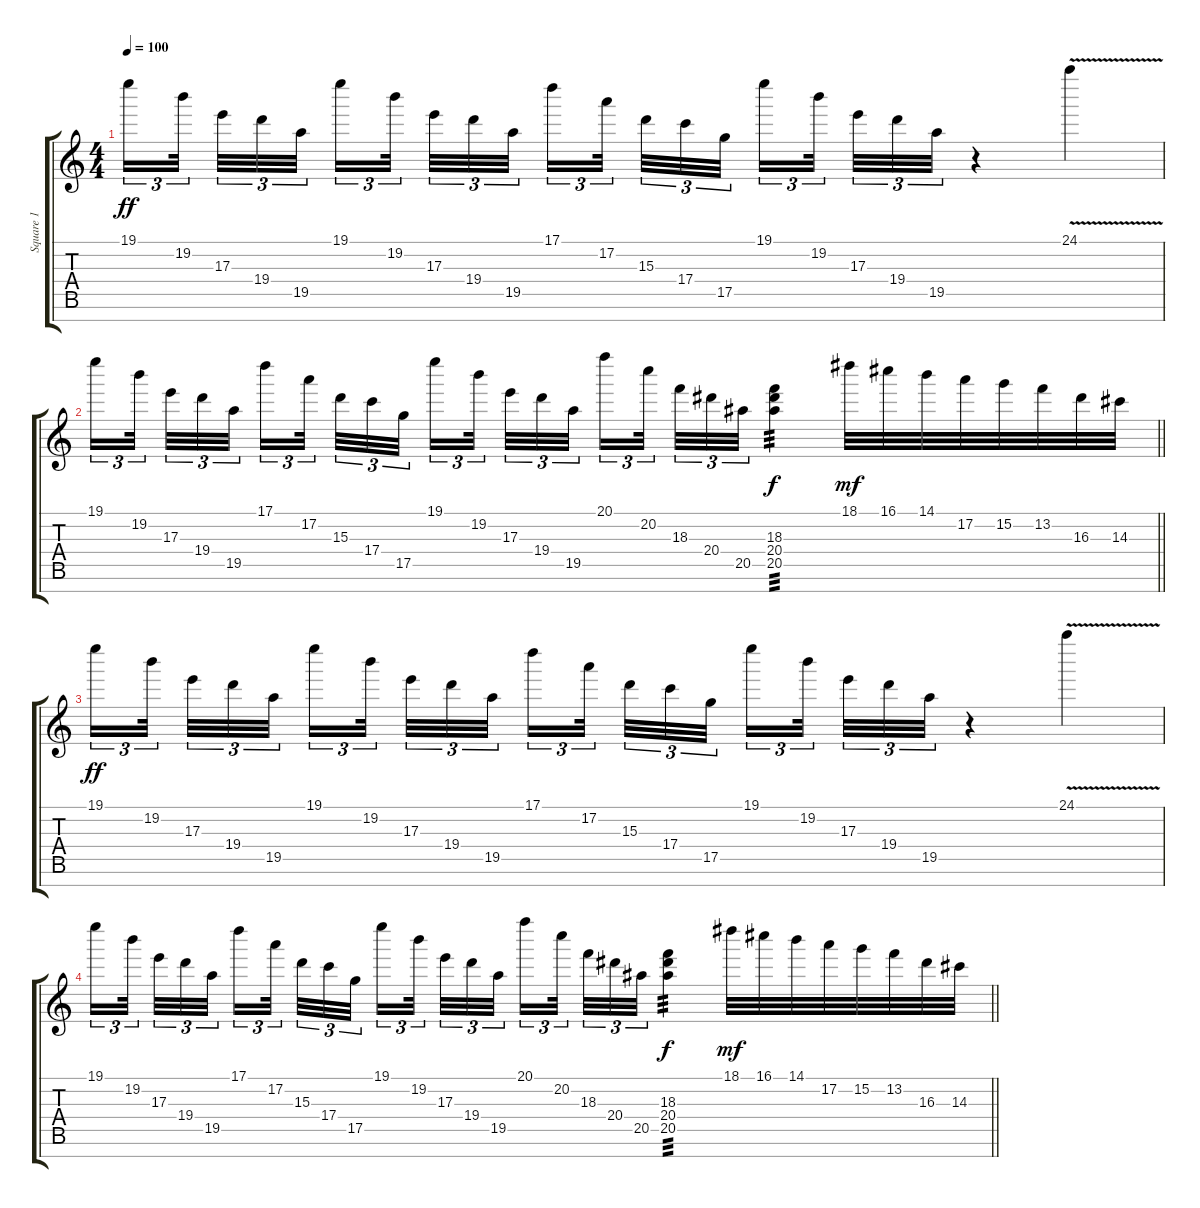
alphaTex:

\track ("Square 1" "Square 1") {instrument electricguitarjazz}
\staff {score tabs}
\tuning (A4 E4 B3 G3 D3 A2 E2) {hide}
\ts (4 4)
\tempo 100
\clef g2
\ks c
19.1.16{tu (3 2) dy ff} 19.2.32{tu (3 2) beam splitsecondary} 17.3.32{tu (3 2)} 19.4.32{tu (3 2)} 19.5.32{tu (3 2) beam splitsecondary} 19.1.16{tu (3 2)} 19.2.32{tu (3 2) beam splitsecondary} 17.3.32{tu (3 2)} 19.4.32{tu (3 2)} 19.5.32{tu (3 2)} 17.1.16{tu (3 2)} 17.2.32{tu (3 2) beam splitsecondary} 15.3.32{tu (3 2)} 17.4.32{tu (3 2)} 17.5.32{tu (3 2) beam splitsecondary} 19.1.16{tu (3 2)} 19.2.32{tu (3 2) beam splitsecondary} 17.3.32{tu (3 2)} 19.4.32{tu (3 2)} 19.5.32{tu (3 2)} r.4 24.1{v}.4 |
\barLineRight lightlight
19.1.16{tu (3 2)} 19.2.32{tu (3 2) beam splitsecondary} 17.3.32{tu (3 2)} 19.4.32{tu (3 2)} 19.5.32{tu (3 2) beam splitsecondary} 17.1.16{tu (3 2)} 17.2.32{tu (3 2) beam splitsecondary} 15.3.32{tu (3 2)} 17.4.32{tu (3 2)} 17.5.32{tu (3 2)} 19.1.16{tu (3 2)} 19.2.32{tu (3 2) beam splitsecondary} 17.3.32{tu (3 2)} 19.4.32{tu (3 2)} 19.5.32{tu (3 2) beam splitsecondary} 20.1.16{tu (3 2)} 20.2.32{tu (3 2) beam splitsecondary} 18.3.32{tu (3 2)} 20.4.32{tu (3 2)} 20.5.32{tu (3 2)} (18.3 20.4 20.5).4{tp 3 dy f} 18.1.32{dy mf} 16.1.32 14.1.32 17.2.32 15.2.32 13.2.32 16.3.32 14.3.32 |
19.1.16{tu (3 2) dy ff} 19.2.32{tu (3 2) beam splitsecondary} 17.3.32{tu (3 2)} 19.4.32{tu (3 2)} 19.5.32{tu (3 2) beam splitsecondary} 19.1.16{tu (3 2)} 19.2.32{tu (3 2) beam splitsecondary} 17.3.32{tu (3 2)} 19.4.32{tu (3 2)} 19.5.32{tu (3 2)} 17.1.16{tu (3 2)} 17.2.32{tu (3 2) beam splitsecondary} 15.3.32{tu (3 2)} 17.4.32{tu (3 2)} 17.5.32{tu (3 2) beam splitsecondary} 19.1.16{tu (3 2)} 19.2.32{tu (3 2) beam splitsecondary} 17.3.32{tu (3 2)} 19.4.32{tu (3 2)} 19.5.32{tu (3 2)} r.4 24.1{v}.4 |
\barLineRight lightlight
19.1.16{tu (3 2)} 19.2.32{tu (3 2) beam splitsecondary} 17.3.32{tu (3 2)} 19.4.32{tu (3 2)} 19.5.32{tu (3 2) beam splitsecondary} 17.1.16{tu (3 2)} 17.2.32{tu (3 2) beam splitsecondary} 15.3.32{tu (3 2)} 17.4.32{tu (3 2)} 17.5.32{tu (3 2)} 19.1.16{tu (3 2)} 19.2.32{tu (3 2) beam splitsecondary} 17.3.32{tu (3 2)} 19.4.32{tu (3 2)} 19.5.32{tu (3 2) beam splitsecondary} 20.1.16{tu (3 2)} 20.2.32{tu (3 2) beam splitsecondary} 18.3.32{tu (3 2)} 20.4.32{tu (3 2)} 20.5.32{tu (3 2)} (18.3 20.4 20.5).4{tp 3 dy f} 18.1.32{dy mf} 16.1.32 14.1.32 17.2.32 15.2.32 13.2.32 16.3.32 14.3.32
